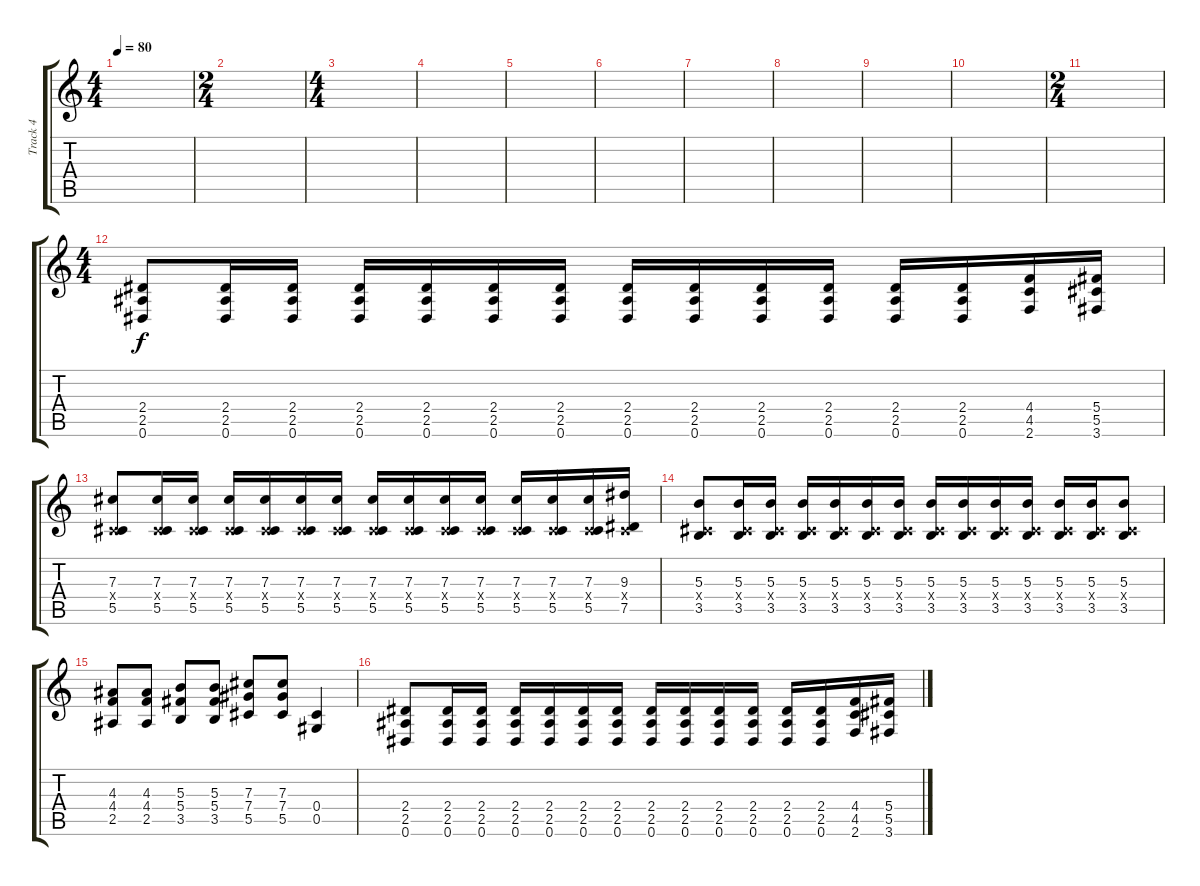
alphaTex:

\track ("Track 4" "Track 4") {instrument distortionguitar}
\staff {score tabs}
\tuning (Eb4 Bb3 Gb3 Db3 Ab2 Eb2) {hide}
\ts (4 4)
\tempo 80
\clef g2
\ks c
|
\ts (2 4)
|
\ts (4 4)
|
|
|
|
|
|
|
|
\ts (2 4)
|
\ts (4 4)
(2.4 2.5 0.6).8 (2.4 2.5 0.6).16 (2.4 2.5 0.6).16 (2.4 2.5 0.6).16 (2.4 2.5 0.6).16 (2.4 2.5 0.6).16 (2.4 2.5 0.6).16 (2.4 2.5 0.6).16 (2.4 2.5 0.6).16 (2.4 2.5 0.6).16 (2.4 2.5 0.6).16 (2.4 2.5 0.6).16 (2.4 2.5 0.6).16 (4.4 4.5 2.6).16 (5.4 5.5 3.6).16 |
(7.3 0.4{x} 5.5).8 (7.3 0.4{x} 5.5).16 (7.3 0.4{x} 5.5).16 (7.3 0.4{x} 5.5).16 (7.3 0.4{x} 5.5).16 (7.3 0.4{x} 5.5).16 (7.3 0.4{x} 5.5).16 (7.3 0.4{x} 5.5).16 (7.3 0.4{x} 5.5).16 (7.3 0.4{x} 5.5).16 (7.3 0.4{x} 5.5).16 (7.3 0.4{x} 5.5).16 (7.3 0.4{x} 5.5).16 (7.3 0.4{x} 5.5).16 (9.3 0.4{x} 7.5).16 |
(5.3 0.4{x} 3.5).8 (5.3 0.4{x} 3.5).16 (5.3 0.4{x} 3.5).16 (5.3 0.4{x} 3.5).16 (5.3 0.4{x} 3.5).16 (5.3 0.4{x} 3.5).16 (5.3 0.4{x} 3.5).16 (5.3 0.4{x} 3.5).16 (5.3 0.4{x} 3.5).16 (5.3 0.4{x} 3.5).16 (5.3 0.4{x} 3.5).16 (5.3 0.4{x} 3.5).16 (5.3 0.4{x} 3.5).16 (5.3 0.4{x} 3.5).8 |
(4.3 4.4 2.5).8 (4.3 4.4 2.5).8 (5.3 5.4 3.5).8 (5.3 5.4 3.5).8 (7.3 7.4 5.5).8 (7.3 7.4 5.5).8 (0.4 0.5).4 |
(2.4 2.5 0.6).8 (2.4 2.5 0.6).16 (2.4 2.5 0.6).16 (2.4 2.5 0.6).16 (2.4 2.5 0.6).16 (2.4 2.5 0.6).16 (2.4 2.5 0.6).16 (2.4 2.5 0.6).16 (2.4 2.5 0.6).16 (2.4 2.5 0.6).16 (2.4 2.5 0.6).16 (2.4 2.5 0.6).16 (2.4 2.5 0.6).16 (4.4 4.5 2.6).16 (5.4 5.5 3.6).16
